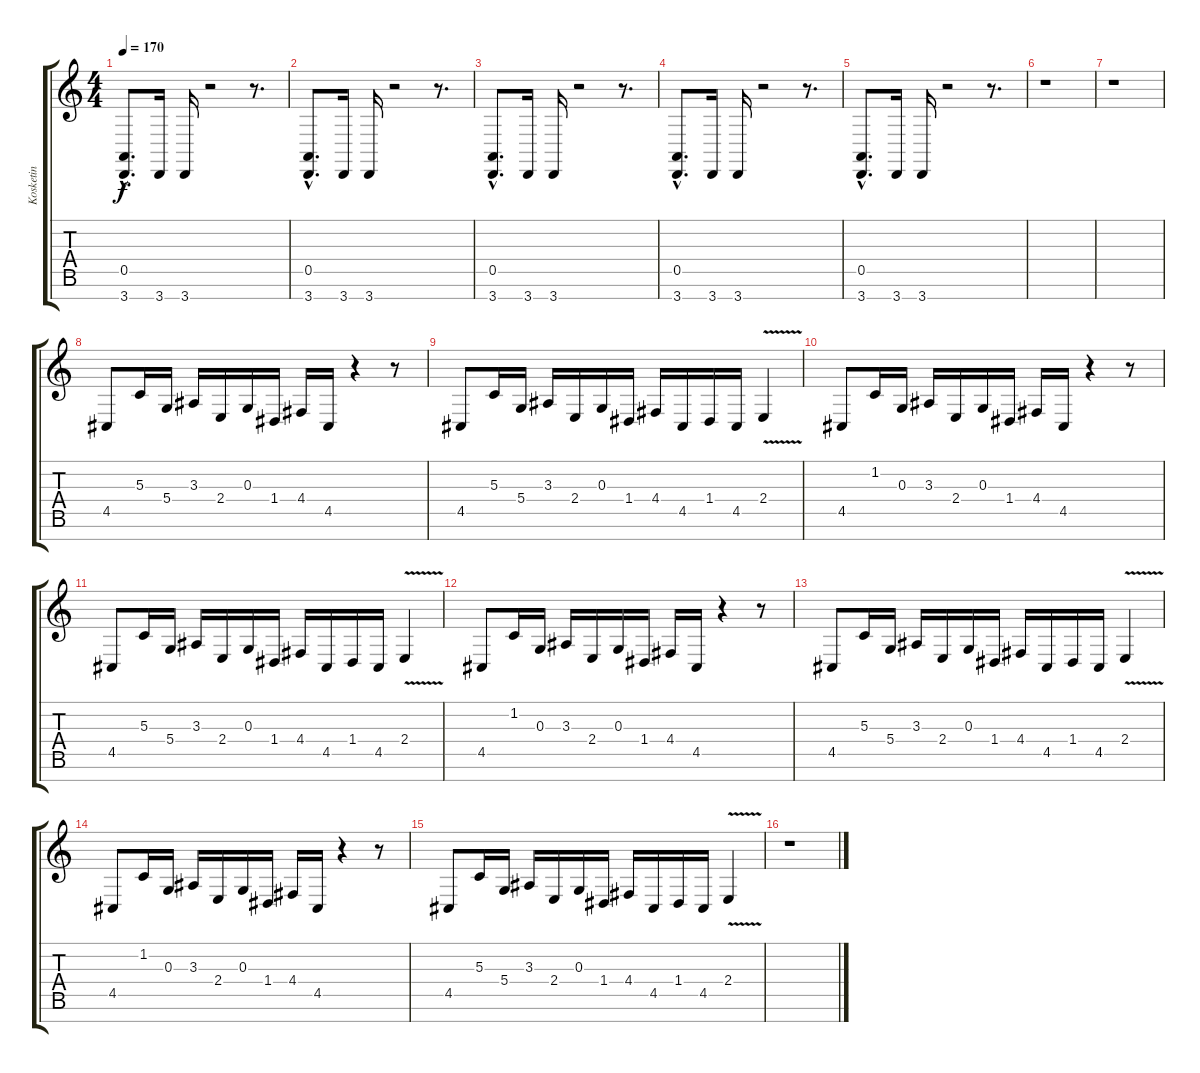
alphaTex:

\track ("Kosketin" "Kosketin") {instrument lead8bassandlead}
\staff {score tabs}
\tuning (E4 B3 G3 D3 A2 E2 B1) {hide}
\ts (4 4)
\tempo 170
\clef g2
\ks c
(0.5{hac} 3.7{hac}).8{d dy f} 3.7.16 3.7.16 r.2 r.8{d} |
(0.5{hac} 3.7{hac}).8{d} 3.7.16 3.7.16 r.2 r.8{d} |
(0.5{hac} 3.7{hac}).8{d} 3.7.16 3.7.16 r.2 r.8{d} |
(0.5{hac} 3.7{hac}).8{d} 3.7.16 3.7.16 r.2 r.8{d} |
(0.5{hac} 3.7{hac}).8{d} 3.7.16 3.7.16 r.2 r.8{d} |
r.1 |
r.1 |
4.5.8{volume 9 instrument electricpiano2} 5.3.16 5.4.16 3.3.16 2.4.16 0.3.16 1.4.16 4.4.16 4.5.16 r.4 r.8 |
4.5.8{volume 9} 5.3.16 5.4.16 3.3.16 2.4.16 0.3.16 1.4.16 4.4.16 4.5.16 1.4.16 4.5.16 2.4{v}.4 |
4.5.8{volume 9} 1.2.16 0.3.16 3.3.16 2.4.16 0.3.16 1.4.16 4.4.16 4.5.16 r.4 r.8 |
4.5.8{volume 9} 5.3.16 5.4.16 3.3.16 2.4.16 0.3.16 1.4.16 4.4.16 4.5.16 1.4.16 4.5.16 2.4{v}.4 |
4.5.8{volume 9} 1.2.16 0.3.16 3.3.16 2.4.16 0.3.16 1.4.16 4.4.16 4.5.16 r.4 r.8 |
4.5.8{volume 9} 5.3.16 5.4.16 3.3.16 2.4.16 0.3.16 1.4.16 4.4.16 4.5.16 1.4.16 4.5.16 2.4{v}.4 |
4.5.8{volume 9} 1.2.16 0.3.16 3.3.16 2.4.16 0.3.16 1.4.16 4.4.16 4.5.16 r.4 r.8 |
4.5.8{volume 9} 5.3.16 5.4.16 3.3.16 2.4.16 0.3.16 1.4.16 4.4.16 4.5.16 1.4.16 4.5.16 2.4{v}.4 |
r.1
